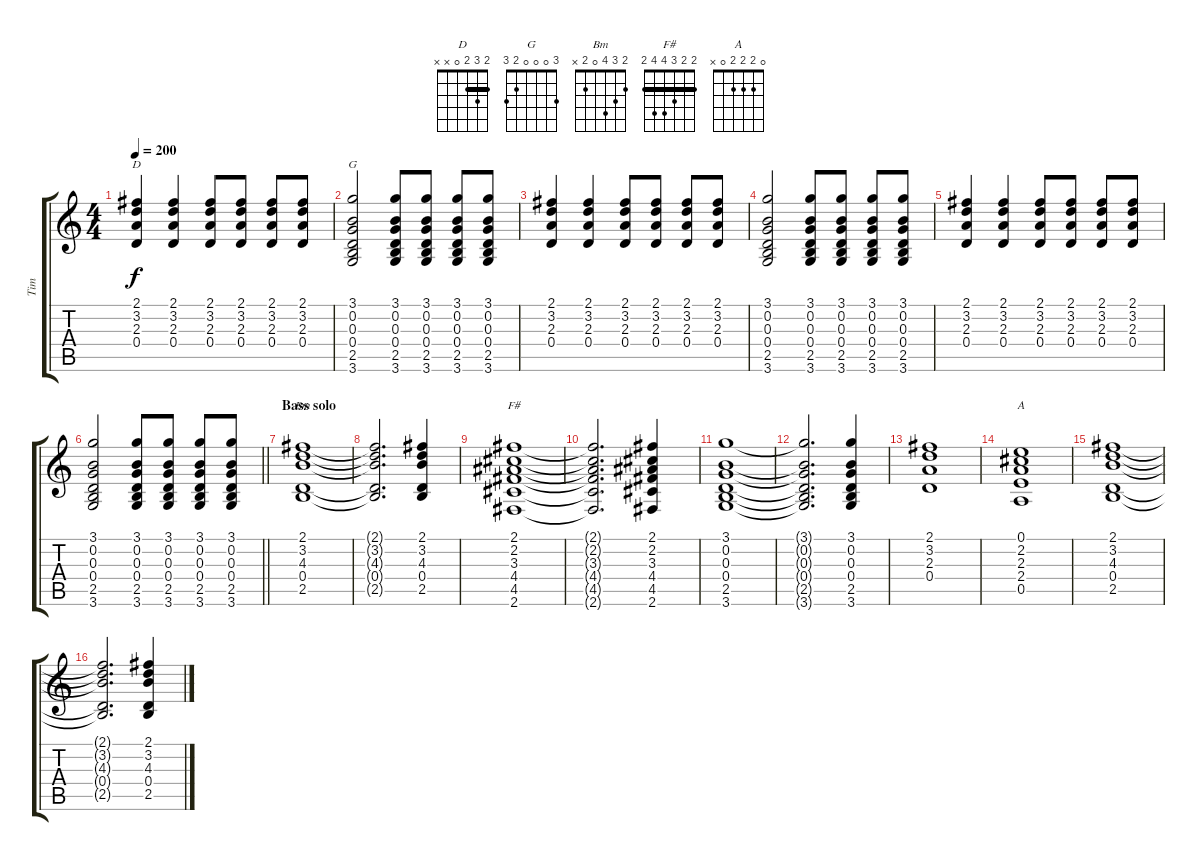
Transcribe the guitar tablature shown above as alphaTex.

\track ("Tim" "Tim") {instrument electricguitarclean}
\staff {score tabs}
\tuning (E4 B3 G3 D3 A2 E2) {hide}
\chord ("D" 2 3 2 0 x x) {barre 2}
\chord ("G" 3 0 0 0 2 3)
\chord ("Bm" 2 3 4 0 2 x)
\chord ("F#" 2 2 3 4 4 2) {barre 2}
\chord ("A" 0 2 2 2 0 x)
\ts (4 4)
\tempo 200
\clef g2
\ks c
(2.1 3.2 2.3 0.4).4{ch "D" dy f} (2.1 3.2 2.3 0.4).4 (2.1 3.2 2.3 0.4).8 (2.1 3.2 2.3 0.4).8 (2.1 3.2 2.3 0.4).8 (2.1 3.2 2.3 0.4).8 |
(3.1 0.2 0.3 0.4 2.5 3.6).2{ch "G"} (3.1 0.2 0.3 0.4 2.5 3.6).8 (3.1 0.2 0.3 0.4 2.5 3.6).8 (3.1 0.2 0.3 0.4 2.5 3.6).8 (3.1 0.2 0.3 0.4 2.5 3.6).8 |
(2.1 3.2 2.3 0.4).4 (2.1 3.2 2.3 0.4).4 (2.1 3.2 2.3 0.4).8 (2.1 3.2 2.3 0.4).8 (2.1 3.2 2.3 0.4).8 (2.1 3.2 2.3 0.4).8 |
(3.1 0.2 0.3 0.4 2.5 3.6).2 (3.1 0.2 0.3 0.4 2.5 3.6).8 (3.1 0.2 0.3 0.4 2.5 3.6).8 (3.1 0.2 0.3 0.4 2.5 3.6).8 (3.1 0.2 0.3 0.4 2.5 3.6).8 |
(2.1 3.2 2.3 0.4).4 (2.1 3.2 2.3 0.4).4 (2.1 3.2 2.3 0.4).8 (2.1 3.2 2.3 0.4).8 (2.1 3.2 2.3 0.4).8 (2.1 3.2 2.3 0.4).8 |
\barLineRight lightlight
(3.1 0.2 0.3 0.4 2.5 3.6).2 (3.1 0.2 0.3 0.4 2.5 3.6).8 (3.1 0.2 0.3 0.4 2.5 3.6).8 (3.1 0.2 0.3 0.4 2.5 3.6).8 (3.1 0.2 0.3 0.4 2.5 3.6).8 |
\section ("" "Bass solo")
(2.1 3.2 4.3 0.4 2.5).1{ch "Bm"} |
(2.1{t} 3.2{t} 4.3{t} 0.4{t} 2.5{t}).2{d} (2.1 3.2 4.3 0.4 2.5).4 |
(2.1 2.2 3.3 4.4 4.5 2.6).1{ch "F#"} |
(2.1{t} 2.2{t} 3.3{t} 4.4{t} 4.5{t} 2.6{t}).2{d} (2.1 2.2 3.3 4.4 4.5 2.6).4 |
(3.1 0.2 0.3 0.4 2.5 3.6).1 |
(3.1{t} 0.2{t} 0.3{t} 0.4{t} 2.5{t} 3.6{t}).2{d} (3.1 0.2 0.3 0.4 2.5 3.6).4 |
(2.1 3.2 2.3 0.4).1 |
(0.1 2.2 2.3 2.4 0.5).1{ch "A"} |
(2.1 3.2 4.3 0.4 2.5).1 |
(2.1{t} 3.2{t} 4.3{t} 0.4{t} 2.5{t}).2{d} (2.1 3.2 4.3 0.4 2.5).4
